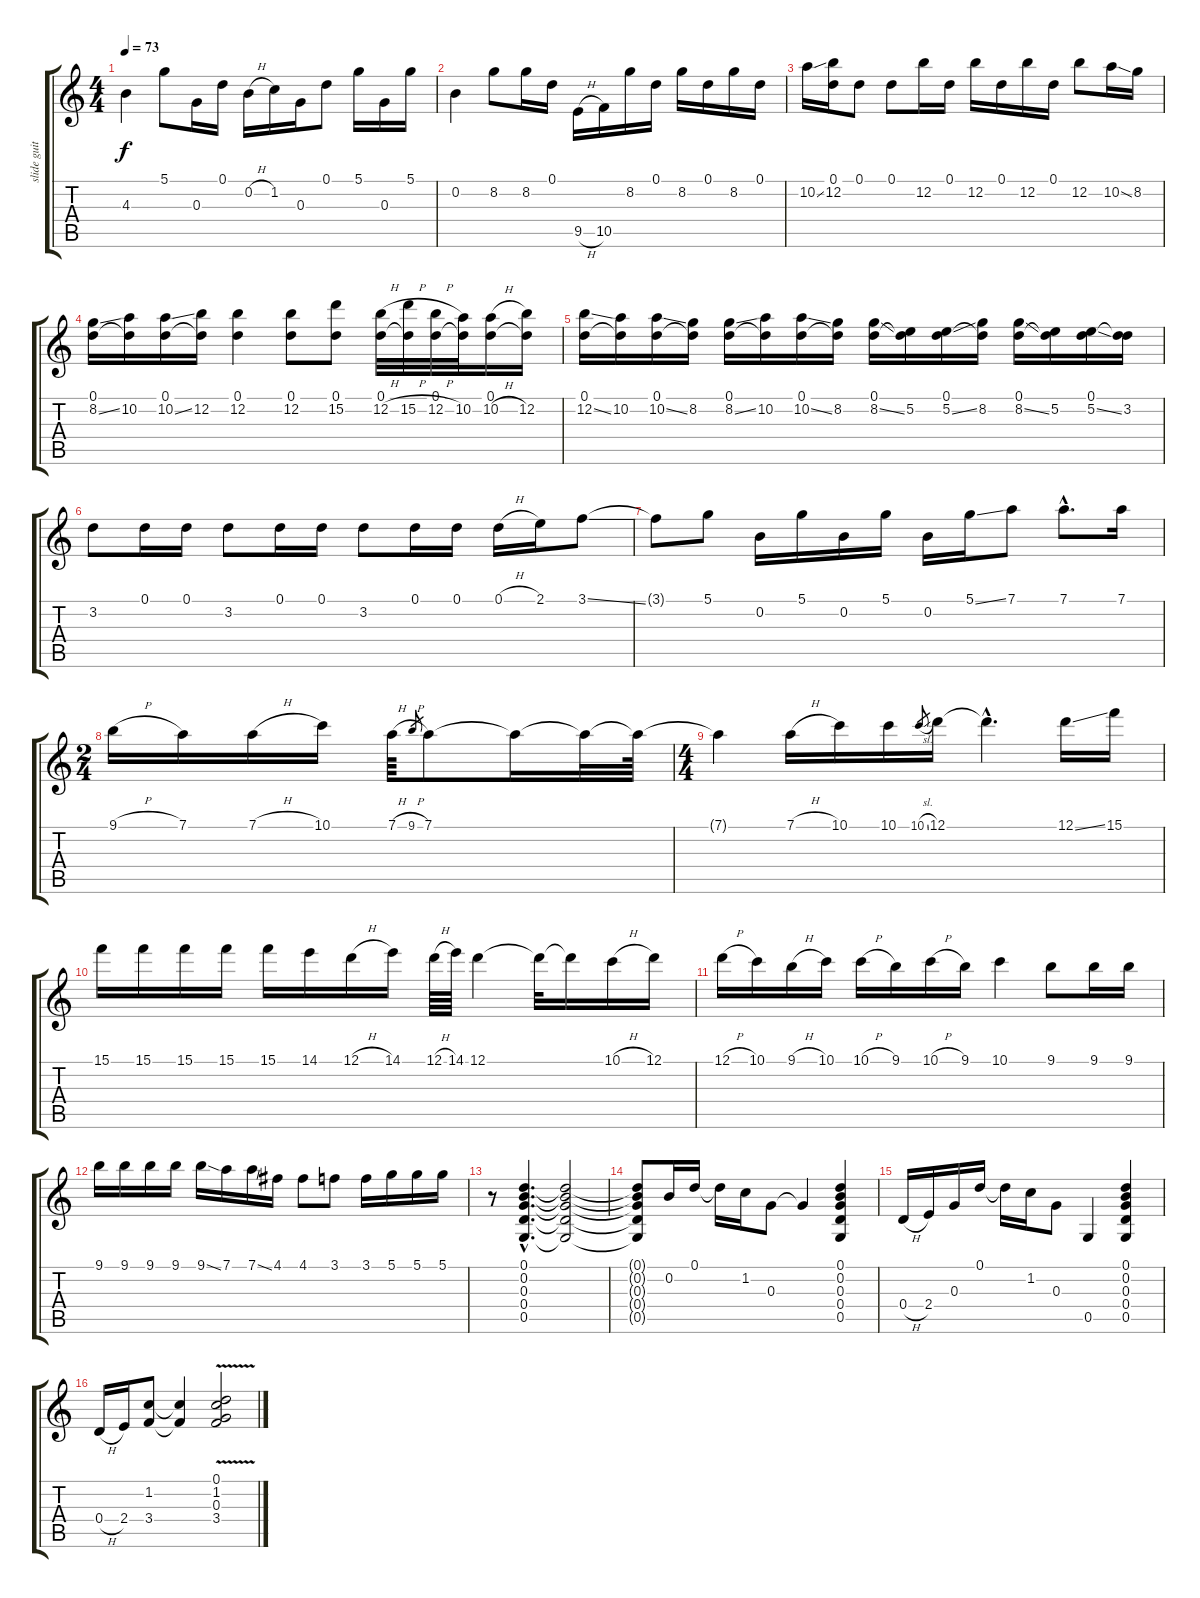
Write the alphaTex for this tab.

\track ("slide guitar Open G" "slide guit") {instrument electricguitarjazz}
\staff {score tabs}
\tuning (D4 B3 G3 D3 G2 D2) {hide}
\ts (4 4)
\tempo 73
\clef g2
\ks c
4.3.4{dy f} 5.1.8 0.3.16 0.1.16 0.2{h}.16 1.2.16 0.3.16 0.1.8 5.1.16 0.3.16 5.1.16 |
0.2.4 8.2.8 8.2.16 0.1.16 9.5{h}.16 10.5.16 8.2.16 0.1.16 8.2.16 0.1.16 8.2.16 0.1.16 |
10.2{ss}.16 (0.1 12.2).16 0.1.8 0.1.8 12.2.16 0.1.16 12.2.16 0.1.16 12.2.16 0.1.16 12.2.8 10.2{ss}.16 8.2.16 |
(0.1 8.2{ss}).16 (0.1{t} 10.2).16 (0.1 10.2{ss}).16 (0.1{t} 12.2).16 (0.1 12.2).4 (0.1 12.2).8 (0.1 15.2).8 (0.1 12.2{h}).32 (0.1{t} 15.2{h}).32 (0.1 12.2{h}).32 (0.1{t} 10.2).32 (0.1 10.2{h}).16 (0.1{t} 12.2).16 |
(0.1 12.2{ss}).16 (0.1{t} 10.2).16 (0.1 10.2{ss}).16 (0.1{t} 8.2).16 (0.1 8.2{ss}).16 (0.1{t} 10.2).16 (0.1 10.2{ss}).16 (0.1{t} 8.2).16 (0.1 8.2{ss}).16 (0.1{t} 5.2).16 (0.1 5.2{ss}).16 (0.1{t} 8.2).16 (0.1 8.2{ss}).16 (0.1{t} 5.2).16 (0.1 5.2{ss}).16 (0.1{t} 3.2).16 |
3.2.8 0.1.16 0.1.16 3.2.8 0.1.16 0.1.16 3.2.8 0.1.16 0.1.16 0.1{h}.16 2.1.16 3.1{ss}.8 |
3.1{t}.8 5.1.8 0.2.16 5.1.16 0.2.16 5.1.16 0.2.16 5.1{ss}.16 7.1.8 7.1{hac}.8{d} 7.1.16 |
\ts (2 4)
9.1{h}.16 7.1.16 7.1{h}.16 10.1.16 7.1{h}.64 9.1{h}.8{gr} 7.1.8 7.1{t}.16 7.1{t}.32 7.1{t}.64 |
\ts (4 4)
7.1{t}.4 7.1{h}.16 10.1.16 10.1.16 10.1{sl}.8{gr} 12.1.16 12.1{hac t}.4{d} 12.1{ss}.16 15.1.16 |
15.1.16 15.1.16 15.1.16 15.1.16 15.1.16 14.1.16 12.1{h}.16 14.1.16 12.1{h}.64 14.1.64 12.1.4 12.1{t}.32 12.1{t}.16 10.1{h}.16 12.1.16 |
12.1{h}.16 10.1.16 9.1{h}.16 10.1.16 10.1{h}.16 9.1.16 10.1{h}.16 9.1.16 10.1.4 9.1.8 9.1.16 9.1.16 |
9.1.16 9.1.16 9.1.16 9.1.16 9.1{ss}.16 7.1.16 7.1{ss}.16 4.1.16 4.1.8 3.1.8 3.1.16 5.1.16 5.1.16 5.1.16 |
r.8 (0.1{hac} 0.2{hac} 0.3{hac} 0.4{hac} 0.5{hac}).4{d} (0.1{t} 0.2{t} 0.3{t} 0.4{t} 0.5{t}).2 |
(0.1{t} 0.2{t} 0.3{t} 0.4{t} 0.5{t}).8 0.2.16 0.1.16 0.1{t}.16 1.2.16 0.3.8 0.3{t}.4 (0.1 0.2 0.3 0.4 0.5).4 |
0.4{h}.16 2.4.16 0.3.16 0.1.16 0.1{t}.16 1.2.16 0.3.8 0.5.4 (0.1 0.2 0.3 0.4 0.5).4 |
0.4{h}.16 2.4.16 (1.2 3.4).8 (1.2{t} 3.4{t}).4 (0.1{v} 1.2{v} 0.3{v} 3.4{v}).2
